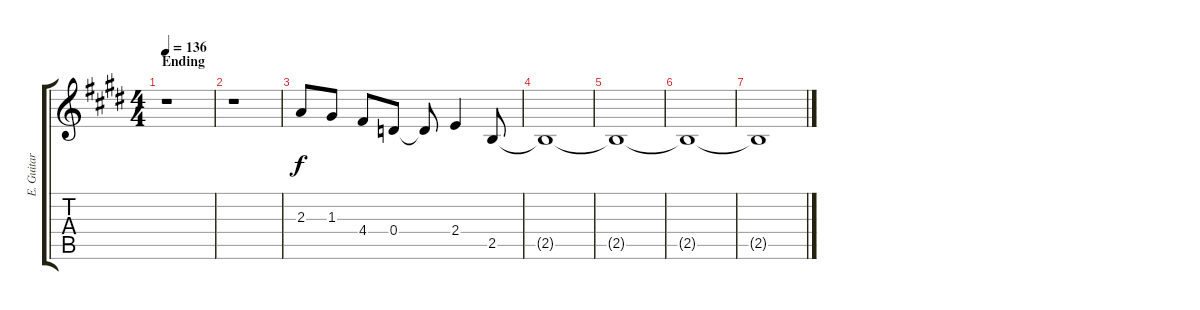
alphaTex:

\track ("E. Guitar I" "E. Guitar ") {instrument overdrivenguitar}
\staff {score tabs}
\tuning (E4 B3 G3 D3 A2 E2) {hide}
\ts (4 4)
\section ("" "Ending")
\tempo 136
\clef g2
\ks e
r.1{dy f} |
r.1 |
2.3.8 1.3.8 4.4.8 0.4.8 0.4{t}.8 2.4.4 2.5.8 |
2.5{t}.1 |
2.5{t}.1 |
2.5{t}.1 |
2.5{t}.1
